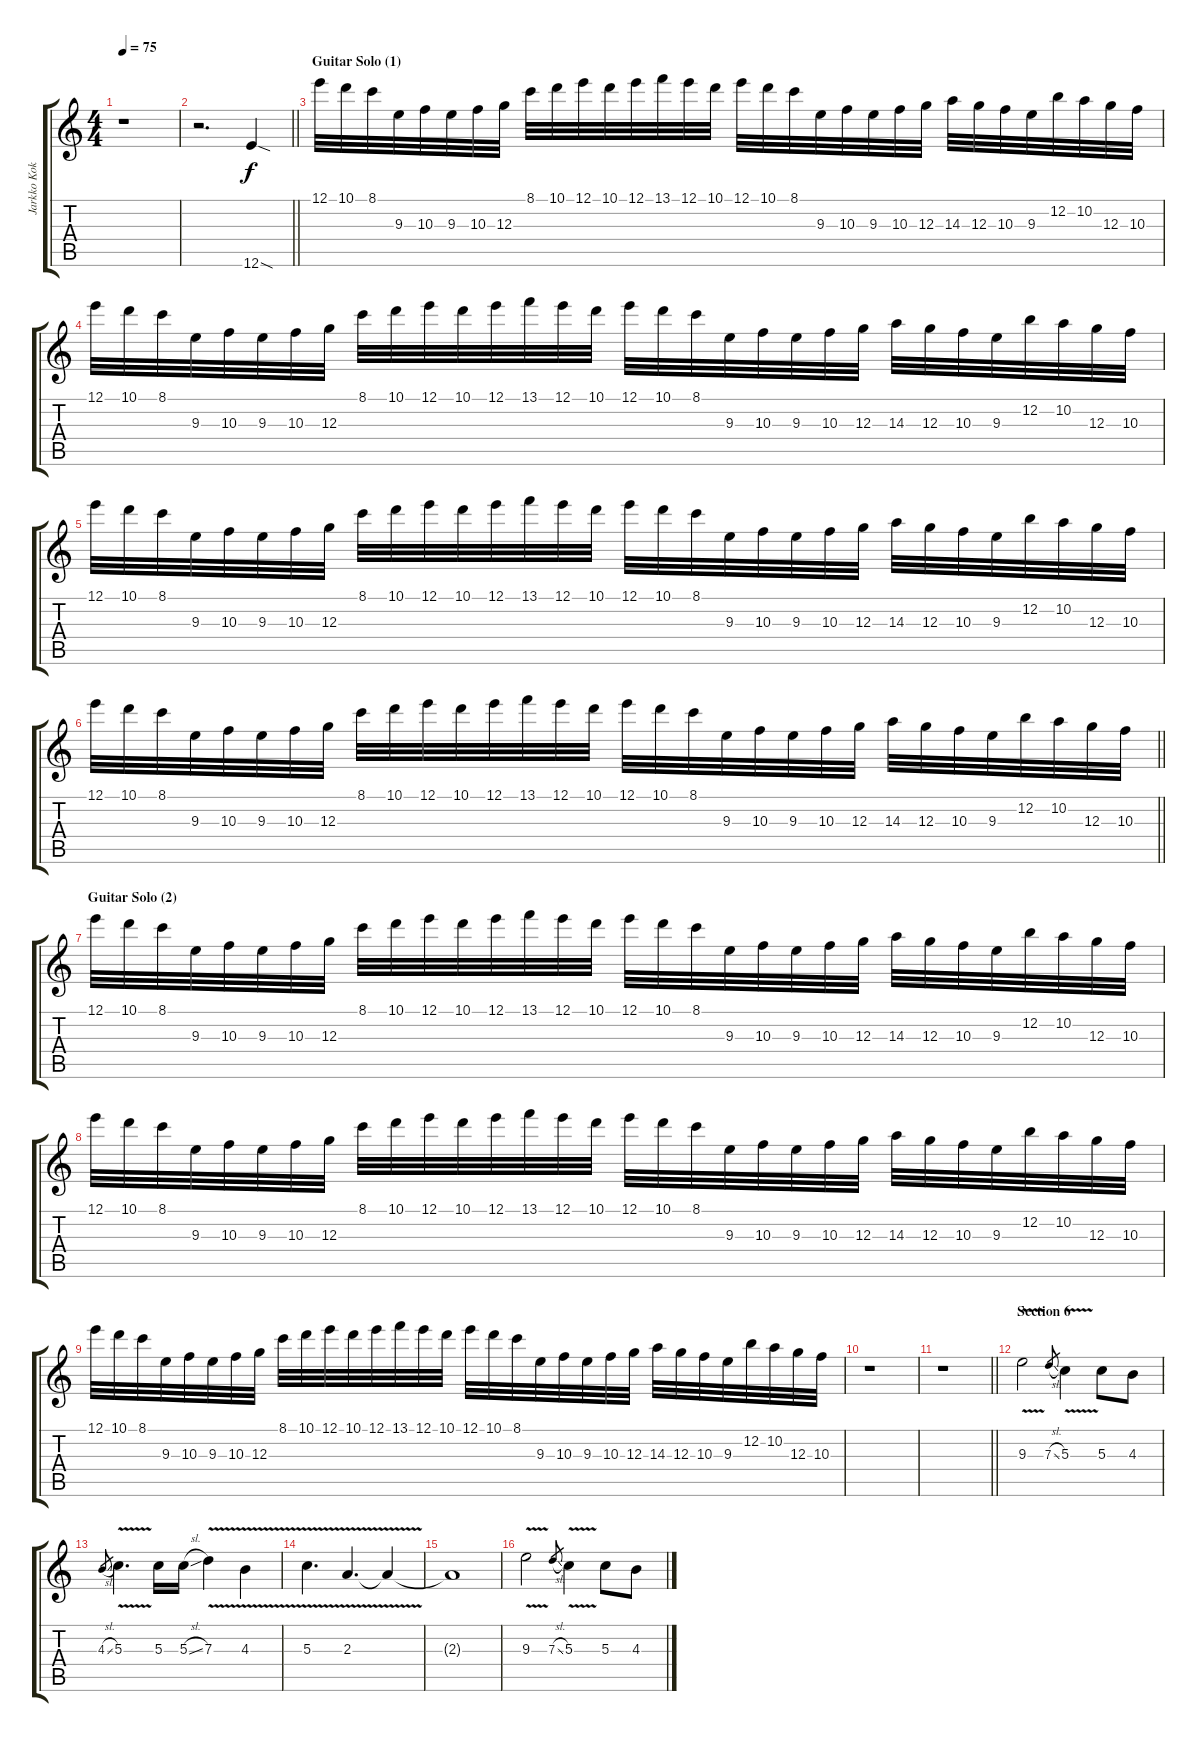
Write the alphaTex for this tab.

\track ("Jarkko Kokko (lead guitar)" "Jarkko Kok") {instrument distortionguitar}
\staff {score tabs}
\tuning (E4 B3 G3 D3 A2 E2) {hide}
\ts (4 4)
\tempo 75
\clef g2
\ks aminor
r.1{dy f} |
\barLineRight lightlight
r.2{d} 12.6{sod}.4{volume 13 balance 5} |
\section ("" "Guitar Solo (1)")
12.1.32 10.1.32 8.1.32 9.3.32 10.3.32 9.3.32 10.3.32 12.3.32 8.1.32 10.1.32 12.1.32 10.1.32 12.1.32 13.1.32 12.1.32 10.1.32 12.1.32 10.1.32 8.1.32 9.3.32 10.3.32 9.3.32 10.3.32 12.3.32 14.3.32 12.3.32 10.3.32 9.3.32 12.2.32 10.2.32 12.3.32 10.3.32 |
12.1.32 10.1.32 8.1.32 9.3.32 10.3.32 9.3.32 10.3.32 12.3.32 8.1.32 10.1.32 12.1.32 10.1.32 12.1.32 13.1.32 12.1.32 10.1.32 12.1.32 10.1.32 8.1.32 9.3.32 10.3.32 9.3.32 10.3.32 12.3.32 14.3.32 12.3.32 10.3.32 9.3.32 12.2.32 10.2.32 12.3.32 10.3.32 |
12.1.32 10.1.32 8.1.32 9.3.32 10.3.32 9.3.32 10.3.32 12.3.32 8.1.32 10.1.32 12.1.32 10.1.32 12.1.32 13.1.32 12.1.32 10.1.32 12.1.32 10.1.32 8.1.32 9.3.32 10.3.32 9.3.32 10.3.32 12.3.32 14.3.32 12.3.32 10.3.32 9.3.32 12.2.32 10.2.32 12.3.32 10.3.32 |
\barLineRight lightlight
12.1.32 10.1.32 8.1.32 9.3.32 10.3.32 9.3.32 10.3.32 12.3.32 8.1.32 10.1.32 12.1.32 10.1.32 12.1.32 13.1.32 12.1.32 10.1.32 12.1.32 10.1.32 8.1.32 9.3.32 10.3.32 9.3.32 10.3.32 12.3.32 14.3.32 12.3.32 10.3.32 9.3.32 12.2.32 10.2.32 12.3.32 10.3.32 |
\section ("" "Guitar Solo (2)")
12.1.32 10.1.32 8.1.32 9.3.32 10.3.32 9.3.32 10.3.32 12.3.32 8.1.32 10.1.32 12.1.32 10.1.32 12.1.32 13.1.32 12.1.32 10.1.32 12.1.32 10.1.32 8.1.32 9.3.32 10.3.32 9.3.32 10.3.32 12.3.32 14.3.32 12.3.32 10.3.32 9.3.32 12.2.32 10.2.32 12.3.32 10.3.32 |
12.1.32 10.1.32 8.1.32 9.3.32 10.3.32 9.3.32 10.3.32 12.3.32 8.1.32 10.1.32 12.1.32 10.1.32 12.1.32 13.1.32 12.1.32 10.1.32 12.1.32 10.1.32 8.1.32 9.3.32 10.3.32 9.3.32 10.3.32 12.3.32 14.3.32 12.3.32 10.3.32 9.3.32 12.2.32 10.2.32 12.3.32 10.3.32 |
12.1.32{volume 0} 10.1.32 8.1.32 9.3.32 10.3.32 9.3.32 10.3.32 12.3.32 8.1.32 10.1.32 12.1.32 10.1.32 12.1.32 13.1.32 12.1.32 10.1.32 12.1.32 10.1.32 8.1.32 9.3.32 10.3.32 9.3.32 10.3.32 12.3.32 14.3.32 12.3.32 10.3.32 9.3.32 12.2.32 10.2.32 12.3.32 10.3.32 |
r.1 |
\barLineRight lightlight
r.1{volume 13} |
\section ("" "Section 6")
9.3{v}.2 7.3{sl}.8{gr} 5.3{v}.4 5.3.8 4.3.8 |
4.3{sl}.8{gr} 5.3{v}.4{d} 5.3.16 5.3{sl}.16 7.3{v}.4 4.3{v}.4 |
5.3{v}.4{d} 2.3{v}.4{d} 2.3{t}.4 |
2.3{t}.1 |
9.3{v}.2 7.3{sl}.8{gr} 5.3{v}.4 5.3.8 4.3.8
